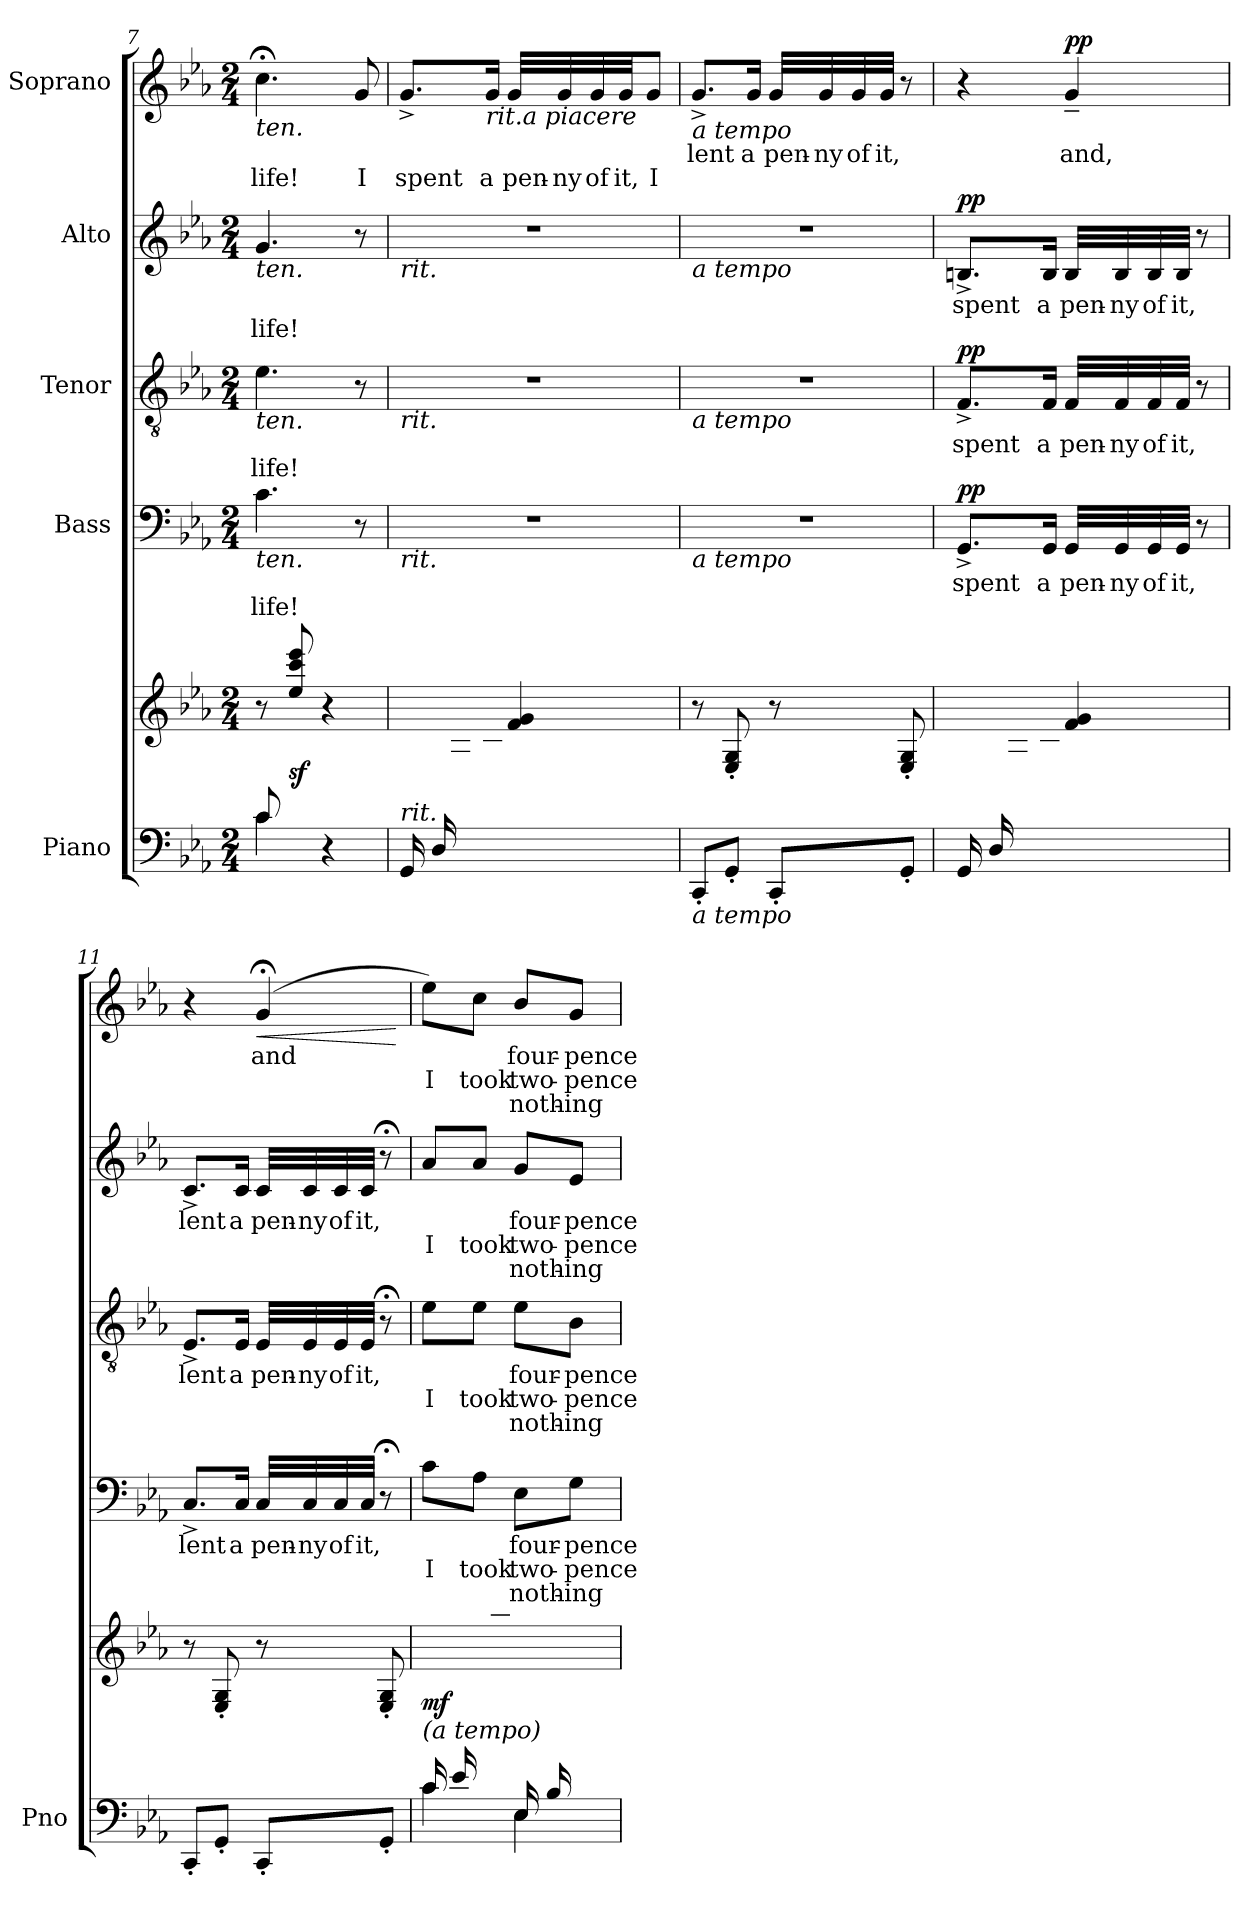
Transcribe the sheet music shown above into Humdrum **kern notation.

**kern	**kern	**dynam	**kern	**text	**text	**text	**dynam	**kern	**text	**text	**text	**dynam	**kern	**text	**text	**text	**dynam	**kern	**text	**text	**text	**dynam
*part5	*part5	*part5	*part4	*part4	*part4	*part4	*part4	*part3	*part3	*part3	*part3	*part3	*part2	*part2	*part2	*part2	*part2	*part1	*part1	*part1	*part1	*part1
*staff6	*staff5	*staff5/6	*staff4	*staff4	*staff4	*staff4	*staff4	*staff3	*staff3	*staff3	*staff3	*staff3	*staff2	*staff2	*staff2	*staff2	*staff2	*staff1	*staff1	*staff1	*staff1	*staff1
*I"Piano	*	*	*I"Bass	*	*	*	*	*I"Tenor	*	*	*	*	*I"Alto	*	*	*	*	*I"Soprano	*	*	*	*
*I'Pno	*	*	*	*	*	*	*	*	*	*	*	*	*	*	*	*	*	*	*	*	*	*
*clefF4	*clefG2	*	*clefF4	*	*	*	*	*clefGv2	*	*	*	*	*clefG2	*	*	*	*	*clefG2	*	*	*	*
*k[b-e-a-]	*k[b-e-a-]	*	*k[b-e-a-]	*	*	*	*	*k[b-e-a-]	*	*	*	*	*k[b-e-a-]	*	*	*	*	*k[b-e-a-]	*	*	*	*
*M2/4	*M2/4	*	*M2/4	*	*	*	*	*M2/4	*	*	*	*	*M2/4	*	*	*	*	*M2/4	*	*	*	*
=7	=7	=7	=7	=7	=7	=7	=7	=7	=7	=7	=7	=7	=7	=7	=7	=7	=7	=7	=7	=7	=7	=7
*^	*^	*	*	*	*	*	*	*	*	*	*	*	*	*	*	*	*	*	*	*	*	*
!	!	!	!	!	!	!	!	!	!	!	!	!	!	!	!	!	!	!	!	!LO:TX:b:i:t=ten.	!	!	!	!
!	!	!	!	!	!	!	!	!	!	!	!	!	!	!	!LO:TX:b:i:t=ten.	!	!	!	!	!	!	!	!	!
!	!	!	!	!	!	!	!	!	!	!LO:TX:b:i:t=ten.	!	!	!	!	!	!	!	!	!	!	!	!	!	!
!	!	!	!	!	!LO:TX:b:i:t=ten.	!	!	!	!	!	!	!	!	!	!	!	!	!	!	!	!	!	!	!
!	!	!	!	!	!	!	!LO:LY:b	!	!	!	!	!LO:LY:b	!	!	!	!	!LO:LY:b	!	!	!	!	!LO:LY:b	!	!
(<8c/L	4c\	8r	8ryy	.	4.c\	.	life!	.	.	4.e-\	.	life!	.	.	4.g/	.	life!	.	.	4.cc;<\	.	life!	.	.
!	!	!	!	!LO:DY:b	!	!	!	!	!	!	!	!	!	!	!	!	!	!	!	!	!	!	!	!
4.ryy	.	8ee-/ 8ccc/ 8eee-/	8g\'< 8cc\'<J)	sf	.	.	.	.	.	.	.	.	.	.	.	.	.	.	.	.	.	.	.	.
.	4r	4r	4ryy	.	.	.	.	.	.	.	.	.	.	.	.	.	.	.	.	.	.	.	.	.
!	!	!	!	!	!	!	!	!	!	!	!	!	!	!	!	!	!	!	!	!	!	!LO:LY:b	!	!
.	.	.	.	.	8r	.	.	.	.	8r	.	.	.	.	8r	.	.	.	.	8g/	.	I	.	.
*	*	*v	*v	*	*	*	*	*	*	*	*	*	*	*	*	*	*	*	*	*	*	*	*	*
=8	=8	=8	=8	=8	=8	=8	=8	=8	=8	=8	=8	=8	=8	=8	=8	=8	=8	=8	=8	=8	=8	=8	=8
!	!	!	!	!	!	!	!	!	!	!	!	!	!	!LO:TX:b:i:t=rit.	!	!	!	!	!	!	!	!	!
!	!	!	!	!	!	!	!	!	!LO:TX:b:i:t=rit.	!	!	!	!	!	!	!	!	!	!	!	!	!	!
!	!	!	!	!LO:TX:b:i:t=rit.	!	!	!	!	!	!	!	!	!	!	!	!	!	!	!	!	!	!	!
!	!	!LO:TX:b:i:t=rit.	!	!	!	!	!	!	!	!	!	!	!	!	!	!	!	!	!	!	!	!	!
!	!	!	!	!	!	!	!	!	!	!	!	!	!	!	!	!	!	!	!	!	!LO:LY:b	!	!
(16GG/LL	2ryy	8ryy	.	2r	.	.	.	.	2r	.	.	.	.	2r	.	.	.	.	8.g^>/L	.	spent	.	.
16D/	.	.	.	.	.	.	.	.	.	.	.	.	.	.	.	.	.	.	.	.	.	.	.
4.ryy	.	16G\	.	.	.	.	.	.	.	.	.	.	.	.	.	.	.	.	.	.	.	.	.
!	!	!	!	!	!	!	!	!	!	!	!	!	!	!	!	!	!	!	!LO:TX:b:i:t=rit.a piacere	!	!	!	!
!	!	!	!	!	!	!	!	!	!	!	!	!	!	!	!	!	!	!	!	!	!LO:LY:b	!	!
.	.	16Bn\JJ	.	.	.	.	.	.	.	.	.	.	.	.	.	.	.	.	16g/Jk	.	a	.	.
!	!	!	!	!	!	!	!	!	!	!	!	!	!	!	!	!	!	!	!	!	!LO:LY:b	!	!
.	.	4f/ 4g/)	.	.	.	.	.	.	.	.	.	.	.	.	.	.	.	.	32g/LLL	.	pen-	.	.
!	!	!	!	!	!	!	!	!	!	!	!	!	!	!	!	!	!	!	!	!	!LO:LY:b	!	!
.	.	.	.	.	.	.	.	.	.	.	.	.	.	.	.	.	.	.	32g/	.	-ny	.	.
!	!	!	!	!	!	!	!	!	!	!	!	!	!	!	!	!	!	!	!	!	!LO:LY:b	!	!
.	.	.	.	.	.	.	.	.	.	.	.	.	.	.	.	.	.	.	32g/	.	of	.	.
!	!	!	!	!	!	!	!	!	!	!	!	!	!	!	!	!	!	!	!	!	!LO:LY:b	!	!
.	.	.	.	.	.	.	.	.	.	.	.	.	.	.	.	.	.	.	32g/JJ	.	it,	.	.
!	!	!	!	!	!	!	!	!	!	!	!	!	!	!	!	!	!	!	!	!	!LO:LY:b	!	!
.	.	.	.	.	.	.	.	.	.	.	.	.	.	.	.	.	.	.	8g/J	.	I	.	.
*v	*v	*	*	*	*	*	*	*	*	*	*	*	*	*	*	*	*	*	*	*	*	*	*
!!LO:PB:g=z
=9	=9	=9	=9	=9	=9	=9	=9	=9	=9	=9	=9	=9	=9	=9	=9	=9	=9	=9	=9	=9	=9	=9
!	!	!	!	!	!	!	!	!	!	!	!	!	!	!	!	!	!	!LO:TX:b:i:t=a tempo	!	!	!	!
!	!	!	!	!	!	!	!	!	!	!	!	!	!LO:TX:b:i:t=a tempo	!	!	!	!	!	!	!	!	!
!	!	!	!	!	!	!	!	!LO:TX:b:i:t=a tempo	!	!	!	!	!	!	!	!	!	!	!	!	!	!
!	!	!	!LO:TX:b:i:t=a tempo	!	!	!	!	!	!	!	!	!	!	!	!	!	!	!	!	!	!	!
!LO:TX:b:i:t=a tempo	!	!	!	!	!	!	!	!	!	!	!	!	!	!	!	!	!	!	!	!	!	!
!	!	!	!	!	!	!	!	!	!	!	!	!	!	!	!	!	!	!	!LO:LY:b	!	!	!
8CC'/L	8r	.	2r	.	.	.	.	2r	.	.	.	.	2r	.	.	.	.	8.g^>/L	lent	.	.	.
8GG'/J	8E-/' 8G/'	.	.	.	.	.	.	.	.	.	.	.	.	.	.	.	.	.	.	.	.	.
!	!	!	!	!	!	!	!	!	!	!	!	!	!	!	!	!	!	!	!LO:LY:b	!	!	!
.	.	.	.	.	.	.	.	.	.	.	.	.	.	.	.	.	.	16g/Jk	a	.	.	.
!	!	!	!	!	!	!	!	!	!	!	!	!	!	!	!	!	!	!	!LO:LY:b	!	!	!
8CC'/L	8r	.	.	.	.	.	.	.	.	.	.	.	.	.	.	.	.	32g/LLL	pen-	.	.	.
!	!	!	!	!	!	!	!	!	!	!	!	!	!	!	!	!	!	!	!LO:LY:b	!	!	!
.	.	.	.	.	.	.	.	.	.	.	.	.	.	.	.	.	.	32g/	-ny	.	.	.
!	!	!	!	!	!	!	!	!	!	!	!	!	!	!	!	!	!	!	!LO:LY:b	!	!	!
.	.	.	.	.	.	.	.	.	.	.	.	.	.	.	.	.	.	32g/	of	.	.	.
!	!	!	!	!	!	!	!	!	!	!	!	!	!	!	!	!	!	!	!LO:LY:b	!	!	!
.	.	.	.	.	.	.	.	.	.	.	.	.	.	.	.	.	.	32g/JJJ	it,	.	.	.
8GG'/J	8E-/' 8G/'	.	.	.	.	.	.	.	.	.	.	.	.	.	.	.	.	8r	.	.	.	.
=10	=10	=10	=10	=10	=10	=10	=10	=10	=10	=10	=10	=10	=10	=10	=10	=10	=10	=10	=10	=10	=10	=10
*^	*	*	*	*	*	*	*	*	*	*	*	*	*	*	*	*	*	*	*	*	*	*
!	!	!	!	!	!LO:LY:b	!	!	!LO:DY:a	!	!LO:LY:b	!	!	!LO:DY:a	!	!LO:LY:b	!	!	!LO:DY:a	!	!	!	!	!
(16GG/LL	2ryy	8ryy	.	8.GG^>/L	spent	.	.	pp	8.F^>/L	spent	.	.	pp	8.Bn^>/L	spent	.	.	pp	4r	.	.	.	.
16D/	.	.	.	.	.	.	.	.	.	.	.	.	.	.	.	.	.	.	.	.	.	.	.
4.ryy	.	16G\	.	.	.	.	.	.	.	.	.	.	.	.	.	.	.	.	.	.	.	.	.
!	!	!	!	!	!LO:LY:b	!	!	!	!	!LO:LY:b	!	!	!	!	!LO:LY:b	!	!	!	!	!	!	!	!
.	.	16Bn\JJ	.	16GG/Jk	a	.	.	.	16F/Jk	a	.	.	.	16B/Jk	a	.	.	.	.	.	.	.	.
!	!	!	!	!	!LO:LY:b	!	!	!	!	!LO:LY:b	!	!	!	!	!LO:LY:b	!	!	!	!	!LO:LY:b	!	!	!LO:DY:a
.	.	4f/ 4g/)	.	32GG/LLL	pen-	.	.	.	32F/LLL	pen-	.	.	.	32B/LLL	pen-	.	.	.	4g~>/	and,	.	.	pp
!	!	!	!	!	!LO:LY:b	!	!	!	!	!LO:LY:b	!	!	!	!	!LO:LY:b	!	!	!	!	!	!	!	!
.	.	.	.	32GG/	-ny	.	.	.	32F/	-ny	.	.	.	32B/	-ny	.	.	.	.	.	.	.	.
!	!	!	!	!	!LO:LY:b	!	!	!	!	!LO:LY:b	!	!	!	!	!LO:LY:b	!	!	!	!	!	!	!	!
.	.	.	.	32GG/	of	.	.	.	32F/	of	.	.	.	32B/	of	.	.	.	.	.	.	.	.
!	!	!	!	!	!LO:LY:b	!	!	!	!	!LO:LY:b	!	!	!	!	!LO:LY:b	!	!	!	!	!	!	!	!
.	.	.	.	32GG/JJJ	it,	.	.	.	32F/JJJ	it,	.	.	.	32B/JJJ	it,	.	.	.	.	.	.	.	.
.	.	.	.	8r	.	.	.	.	8r	.	.	.	.	8r	.	.	.	.	.	.	.	.	.
*v	*v	*	*	*	*	*	*	*	*	*	*	*	*	*	*	*	*	*	*	*	*	*	*
=11	=11	=11	=11	=11	=11	=11	=11	=11	=11	=11	=11	=11	=11	=11	=11	=11	=11	=11	=11	=11	=11	=11
!	!	!	!	!LO:LY:b	!	!	!	!	!LO:LY:b	!	!	!	!	!LO:LY:b	!	!	!	!	!	!	!	!
8CC'/L	8r	.	8.C^>/L	lent	.	.	.	8.E-^>/L	lent	.	.	.	8.c^>/L	lent	.	.	.	4r	.	.	.	.
8GG'/J	8E-/' 8G/'	.	.	.	.	.	.	.	.	.	.	.	.	.	.	.	.	.	.	.	.	.
!	!	!	!	!LO:LY:b	!	!	!	!	!LO:LY:b	!	!	!	!	!LO:LY:b	!	!	!	!	!	!	!	!
.	.	.	16C/Jk	a	.	.	.	16E-/Jk	a	.	.	.	16c/Jk	a	.	.	.	.	.	.	.	.
!	!	!	!	!LO:LY:b	!	!	!	!	!LO:LY:b	!	!	!	!	!LO:LY:b	!	!	!	!	!LO:LY:b	!	!	!LO:HP:b
8CC'/L	8r	.	32C/LLL	pen-	.	.	.	32E-/LLL	pen-	.	.	.	32c/LLL	pen-	.	.	.	(>4g;</	and	.	.	<
!	!	!	!	!LO:LY:b	!	!	!	!	!LO:LY:b	!	!	!	!	!LO:LY:b	!	!	!	!	!	!	!	!
.	.	.	32C/	-ny	.	.	.	32E-/	-ny	.	.	.	32c/	-ny	.	.	.	.	.	.	.	.
!	!	!	!	!LO:LY:b	!	!	!	!	!LO:LY:b	!	!	!	!	!LO:LY:b	!	!	!	!	!	!	!	!
.	.	.	32C/	of	.	.	.	32E-/	of	.	.	.	32c/	of	.	.	.	.	.	.	.	.
!	!	!	!	!LO:LY:b	!	!	!	!	!LO:LY:b	!	!	!	!	!LO:LY:b	!	!	!	!	!	!	!	!
.	.	.	32C/JJJ	it,	.	.	.	32E-/JJJ	it,	.	.	.	32c/JJJ	it,	.	.	.	.	.	.	.	.
8GG'/J	8E-/' 8G/'	.	8r;<	.	.	.	.	8r;<	.	.	.	.	8r;<	.	.	.	.	.	.	.	.	.
.	.	.	.	.	.	.	.	.	.	.	.	.	.	.	.	.	.	.	.	.	.	[
!!LO:LB:g=z
=12	=12	=12	=12	=12	=12	=12	=12	=12	=12	=12	=12	=12	=12	=12	=12	=12	=12	=12	=12	=12	=12	=12
*^	*	*	*	*	*	*	*	*	*	*	*	*	*	*	*	*	*	*	*	*	*	*
!	!	!LO:TX:b:i:t=(a tempo)	!	!	!	!	!	!	!	!	!	!	!	!	!	!	!	!	!	!	!	!	!
!	!	!	!LO:DY:b	!	!	!LO:LY:b	!	!LO:DY:a	!	!	!LO:LY:b	!	!	!	!	!LO:LY:b	!	!	!	!	!LO:LY:b	!	!
!	!	!	!	!	!	!	!	!LO:DY:n=1:a	!	!	!	!	!LO:DY:a	!	!	!	!	!	!	!	!	!	!
!	!	!	!	!	!	!	!	!	!	!	!	!	!LO:DY:n=1:a	!	!	!	!	!LO:DY:a	!	!	!	!	!
!	!	!	!	!	!	!	!	!	!	!	!	!	!	!	!	!	!	!LO:DY:n=1:a	!	!	!	!	!LO:DY:a
!	!	!	!	!	!	!	!	!	!	!	!	!	!	!	!	!	!	!	!	!	!	!	!LO:DY:n=1:a
(16c/LL	4c\	8ryy	mf	8c\L	.	I	.	f other-dynamics	8e-\L	.	I	.	f other-dynamics	8a-/L	.	I	.	f other-dynamics	8ee-\L)	.	I	.	f other-dynamics
16e-/	.	.	.	.	.	.	.	.	.	.	.	.	.	.	.	.	.	.	.	.	.	.	.
!	!	!	!	!	!	!LO:LY:b	!	!	!	!	!LO:LY:b	!	!	!	!	!LO:LY:b	!	!	!	!	!LO:LY:b	!	!
8ryy	.	16a-\	.	8A-\J	.	took	.	.	8e-\J	.	took	.	.	8a-/J	.	took	.	.	8cc\J	.	took	.	.
.	.	16ee-\ 16aa-\JJ)	.	.	.	.	.	.	.	.	.	.	.	.	.	.	.	.	.	.	.	.	.
!	!	!	!	!	!LO:LY:b	!LO:LY:b	!LO:LY:b	!	!	!LO:LY:b	!LO:LY:b	!LO:LY:b	!	!	!LO:LY:b	!LO:LY:b	!LO:LY:b	!	!	!LO:LY:b	!LO:LY:b	!LO:LY:b	!
(16E-/LL	4E-\	8ryy	.	8E-\L	four-	two-	noth-	.	8e-\L	four-	two-	noth-	.	8g/L	four-	two-	noth-	.	8b-/L	four-	two-	noth-	.
16B-/	.	.	.	.	.	.	.	.	.	.	.	.	.	.	.	.	.	.	.	.	.	.	.
!	!	!	!	!	!LO:LY:b	!LO:LY:b	!LO:LY:b	!	!	!LO:LY:b	!LO:LY:b	!LO:LY:b	!	!	!LO:LY:b	!LO:LY:b	!LO:LY:b	!	!	!LO:LY:b	!LO:LY:b	!LO:LY:b	!
8ryy	.	16g\	.	8G\J	-pence	-pence	-ing	.	8B-\J	-pence	-pence	-ing	.	8e-/J	-pence	-pence	-ing	.	8g/J	-pence	-pence	-ing	.
.	.	16ee-\ 16gg\JJ)	.	.	.	.	.	.	.	.	.	.	.	.	.	.	.	.	.	.	.	.	.
*v	*v	*	*	*	*	*	*	*	*	*	*	*	*	*	*	*	*	*	*	*	*	*	*
=	=	=	=	=	=	=	=	=	=	=	=	=	=	=	=	=	=	=	=	=	=	=
*-	*-	*-	*-	*-	*-	*-	*-	*-	*-	*-	*-	*-	*-	*-	*-	*-	*-	*-	*-	*-	*-	*-
